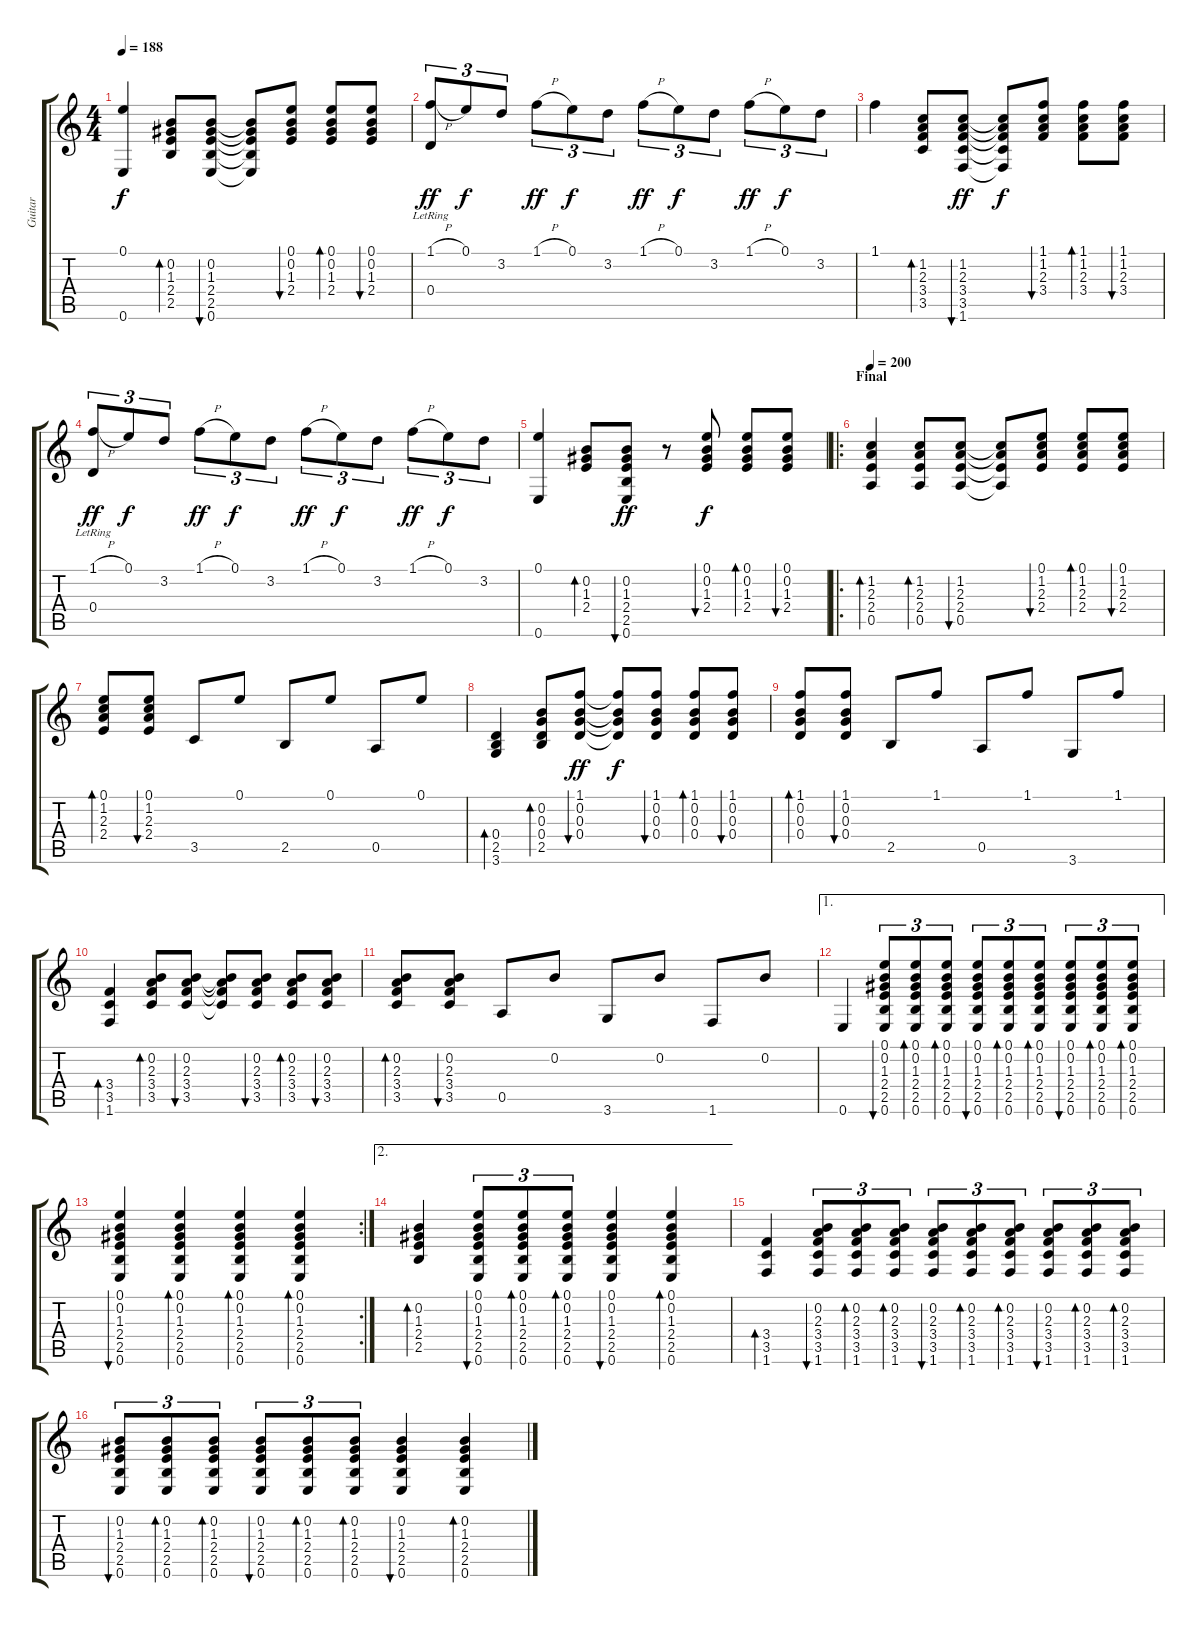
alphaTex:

\track ("Guitar" "Guitar") {instrument acousticguitarnylon}
\staff {score tabs}
\tuning (E4 B3 G3 D3 A2 E2) {hide}
\ts (4 4)
\tempo 188
\clef g2
\ks c
(0.1 0.6).4{dy f} (0.2 1.3 2.4 2.5).8{bd 120} (0.2 1.3 2.4 2.5 0.6).8{bu 120} (0.2{t} 1.3{t} 2.4{t} 2.5{t} 0.6{t}).8 (0.1 0.2 1.3 2.4).8{bu 120} (0.1 0.2 1.3 2.4).8{bd 120} (0.1 0.2 1.3 2.4).8{bu 120} |
(1.1{h} 0.4{lr}).8{tu (3 2) dy ff} 0.1.8{tu (3 2) dy f} 3.2.8{tu (3 2)} 1.1{h}.8{tu (3 2) dy ff} 0.1.8{tu (3 2) dy f} 3.2.8{tu (3 2)} 1.1{h}.8{tu (3 2) dy ff} 0.1.8{tu (3 2) dy f} 3.2.8{tu (3 2)} 1.1{h}.8{tu (3 2) dy ff} 0.1.8{tu (3 2) dy f} 3.2.8{tu (3 2)} |
1.1.4 (1.2 2.3 3.4 3.5).8{bd 120} (1.2 2.3 3.4 3.5 1.6).8{bu 120 dy ff} (1.2{t} 2.3{t} 3.4{t} 3.5{t} 1.6{t}).8{dy f} (1.1 1.2 2.3 3.4).8{bu 120} (1.1 1.2 2.3 3.4).8{bd 120} (1.1 1.2 2.3 3.4).8{bu 120} |
(1.1{h} 0.4{lr}).8{tu (3 2) dy ff} 0.1.8{tu (3 2) dy f} 3.2.8{tu (3 2)} 1.1{h}.8{tu (3 2) dy ff} 0.1.8{tu (3 2) dy f} 3.2.8{tu (3 2)} 1.1{h}.8{tu (3 2) dy ff} 0.1.8{tu (3 2) dy f} 3.2.8{tu (3 2)} 1.1{h}.8{tu (3 2) dy ff} 0.1.8{tu (3 2) dy f} 3.2.8{tu (3 2)} |
(0.1 0.6).4 (0.2 1.3 2.4).8{bd 120} (0.2 1.3 2.4 2.5 0.6).8{bu 120 dy ff} r.8 (0.1 0.2 1.3 2.4).8{bu 120 dy f} (0.1 0.2 1.3 2.4).8{bd 120} (0.1 0.2 1.3 2.4).8{bu 120} |
\ro
\section ("" "Final")
\tempo 200
(1.2 2.3 2.4 0.5).4{bd 120} (1.2 2.3 2.4 0.5).8{bd 120} (1.2 2.3 2.4 0.5).8{bu 120} (1.2{t} 2.3{t} 2.4{t} 0.5{t}).8 (0.1 1.2 2.3 2.4).8{bu 120} (0.1 1.2 2.3 2.4).8{bd 120} (0.1 1.2 2.3 2.4).8{bu 120} |
(0.1 1.2 2.3 2.4).8{bd 120} (0.1 1.2 2.3 2.4).8{bu 120} 3.5.8 0.1.8 2.5.8 0.1.8 0.5.8 0.1.8 |
(0.4 2.5 3.6).4{bd 120} (0.2 0.3 0.4 2.5).8{bd 120} (1.1 0.2 0.3 0.4).8{bu 120 dy ff} (1.1{t} 0.2{t} 0.3{t} 0.4{t}).8{dy f} (1.1 0.2 0.3 0.4).8{bu 120} (1.1 0.2 0.3 0.4).8{bd 120} (1.1 0.2 0.3 0.4).8{bu 120} |
(1.1 0.2 0.3 0.4).8{bd 120} (1.1 0.2 0.3 0.4).8{bu 120} 2.5.8 1.1.8 0.5.8 1.1.8 3.6.8 1.1.8 |
(3.4 3.5 1.6).4{bd 120} (0.2 2.3 3.4 3.5).8{bd 120} (0.2 2.3 3.4 3.5).8{bu 120} (0.2{t} 2.3{t} 3.4{t} 3.5{t}).8 (0.2 2.3 3.4 3.5).8{bu 120} (0.2 2.3 3.4 3.5).8{bd 120} (0.2 2.3 3.4 3.5).8{bu 120} |
(0.2 2.3 3.4 3.5).8{bd 120} (0.2 2.3 3.4 3.5).8{bu 120} 0.5.8 0.2.8 3.6.8 0.2.8 1.6.8 0.2.8 |
\ae 1
0.6.4 (0.1 0.2 1.3 2.4 2.5 0.6).8{tu (3 2) bu 120} (0.1 0.2 1.3 2.4 2.5 0.6).8{tu (3 2) bd 120} (0.1 0.2 1.3 2.4 2.5 0.6).8{tu (3 2) bd 120} (0.1 0.2 1.3 2.4 2.5 0.6).8{tu (3 2) bu 120} (0.1 0.2 1.3 2.4 2.5 0.6).8{tu (3 2) bd 120} (0.1 0.2 1.3 2.4 2.5 0.6).8{tu (3 2) bd 120} (0.1 0.2 1.3 2.4 2.5 0.6).8{tu (3 2) bu 120} (0.1 0.2 1.3 2.4 2.5 0.6).8{tu (3 2) bd 120} (0.1 0.2 1.3 2.4 2.5 0.6).8{tu (3 2) bd 120} |
\rc 2
(0.1 0.2 1.3 2.4 2.5 0.6).4{bu 120} (0.1 0.2 1.3 2.4 2.5 0.6).4{bd 120} (0.1 0.2 1.3 2.4 2.5 0.6).4{bd 120} (0.1 0.2 1.3 2.4 2.5 0.6).4{bd 120} |
\ae 2
(0.2 1.3 2.4 2.5).4{bd 120} (0.1 0.2 1.3 2.4 2.5 0.6).8{tu (3 2) bu 120} (0.1 0.2 1.3 2.4 2.5 0.6).8{tu (3 2) bd 120} (0.1 0.2 1.3 2.4 2.5 0.6).8{tu (3 2) bd 120} (0.1 0.2 1.3 2.4 2.5 0.6).4{bu 120} (0.1 0.2 1.3 2.4 2.5 0.6).4{bd 120} |
(3.4 3.5 1.6).4{bd 120} (0.2 2.3 3.4 3.5 1.6).8{tu (3 2) bu 120} (0.2 2.3 3.4 3.5 1.6).8{tu (3 2) bd 120} (0.2 2.3 3.4 3.5 1.6).8{tu (3 2) bd 120} (0.2 2.3 3.4 3.5 1.6).8{tu (3 2) bu 120} (0.2 2.3 3.4 3.5 1.6).8{tu (3 2) bd 120} (0.2 2.3 3.4 3.5 1.6).8{tu (3 2) bd 120} (0.2 2.3 3.4 3.5 1.6).8{tu (3 2) bu 120} (0.2 2.3 3.4 3.5 1.6).8{tu (3 2) bd 120} (0.2 2.3 3.4 3.5 1.6).8{tu (3 2) bd 120} |
(0.2 1.3 2.4 2.5 0.6).8{tu (3 2) bu 120} (0.2 1.3 2.4 2.5 0.6).8{tu (3 2) bd 120} (0.2 1.3 2.4 2.5 0.6).8{tu (3 2) bd 120} (0.2 1.3 2.4 2.5 0.6).8{tu (3 2) bu 120} (0.2 1.3 2.4 2.5 0.6).8{tu (3 2) bd 120} (0.2 1.3 2.4 2.5 0.6).8{tu (3 2) bd 120} (0.2 1.3 2.4 2.5 0.6).4{bu 120} (0.2 1.3 2.4 2.5 0.6).4{bd 120}
